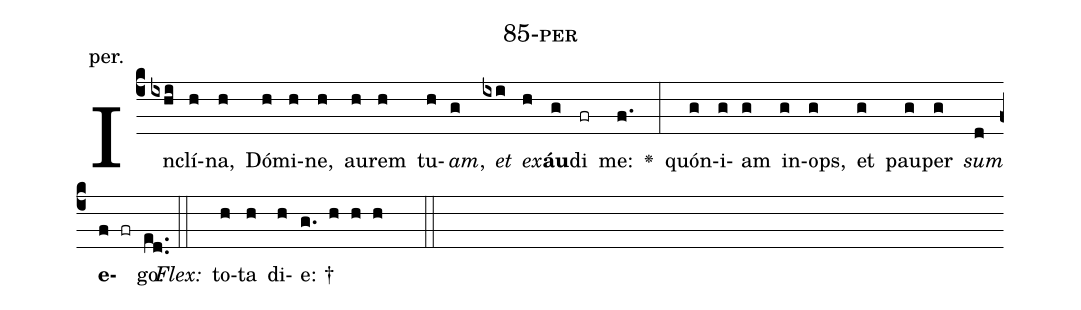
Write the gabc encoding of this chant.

name: 85-per;
annotation: per.;
%%
(c4)In(ixhi)clí(h)na,(h) Dó(h)mi(h)ne,(h) au(h)rem(h) tu(h)<i>am</i>,(g) <i>et</i>(ixi) <i>ex</i>(h)<b>áu</b>(g)di(fr) me:(f.) <v>\greheightstar</v>(:) quón(g)i(g)am(g) in(g)ops,(g) et(g) pau(g)per(g) <i>sum</i>(d) <b>e</b>(f fr)go.(ed..) (::)
<i>Flex:</i>()  to(h)ta(h) di(h)e: †(g. h h h  ::)

%E(g) u(g) o(g) u(d) a(f) e.(ed..) (::)
